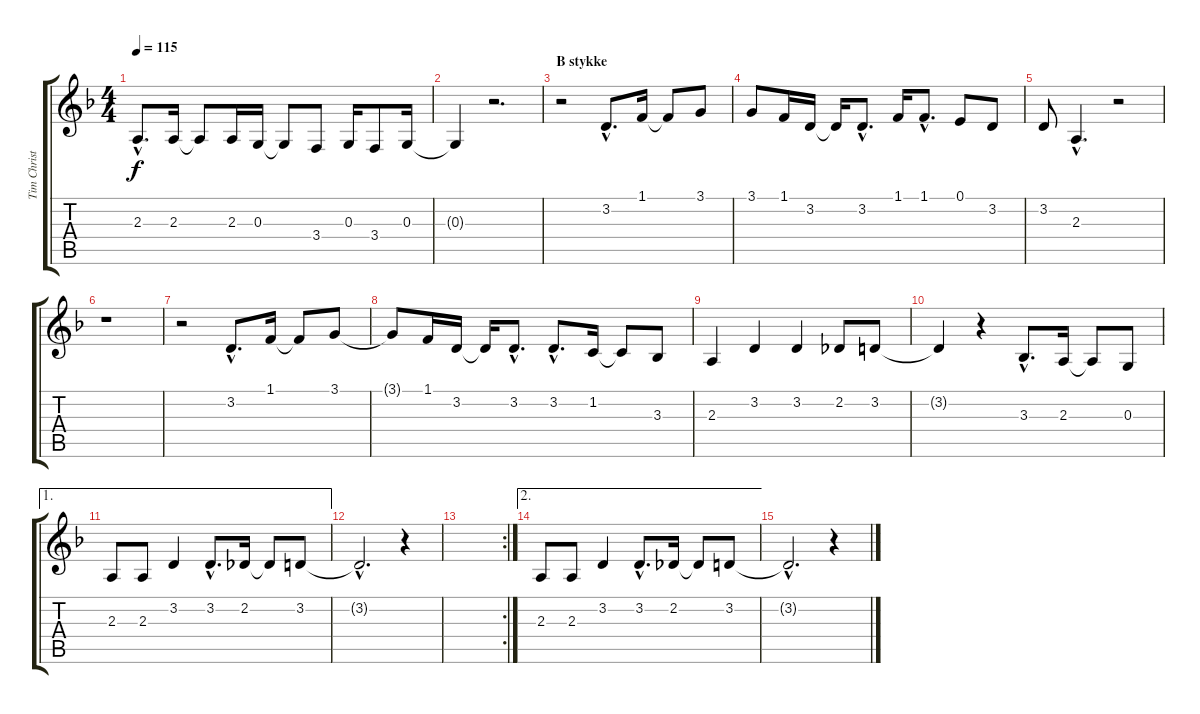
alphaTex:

\track ("Tim Christensen (Vocal)" "Tim Christ") {instrument oboe}
\staff {score tabs}
\tuning (E4 B3 G3 D3 A2 E2) {hide}
\ts (4 4)
\tempo 115
\clef g2
\ks f
2.3{hac}.8{d dy f} 2.3.16 2.3{t}.8 2.3.16 0.3.16 0.3{t}.8 3.4.8 0.3.16 3.4.8 0.3.16 |
0.3{t}.4 r.2{d} |
\section ("" "B stykke")
r.2 3.2{hac}.8{d} 1.1.16 1.1{t}.8 3.1.8 |
3.1.8 1.1.16 3.2.16 3.2{t}.16 3.2{hac}.8{d} 1.1.16 1.1{hac}.8{d} 0.1.8 3.2.8 |
3.2.8 2.3{hac}.4{d} r.2 |
r.1 |
r.2 3.2{hac}.8{d} 1.1.16 1.1{t}.8 3.1.8 |
3.1{t}.8 1.1.16 3.2.16 3.2{t}.16 3.2{hac}.8{d} 3.2{hac}.8{d} 1.2.16 1.2{t}.8 3.3.8 |
2.3.4 3.2.4 3.2.4 2.2.8 3.2.8 |
3.2{t}.4 r.4 3.3{hac}.8{d} 2.3.16 2.3{t}.8 0.3.8 |
\ae 1
2.3.8 2.3.8 3.2.4 3.2{hac}.8{d} 2.2.16 2.2{t}.8 3.2.8 |
3.2{hac t}.2{d} r.4 |
\rc 2
|
\ae 2
2.3.8 2.3.8 3.2.4 3.2{hac}.8{d} 2.2.16 2.2{t}.8 3.2.8 |
3.2{hac t}.2{d} r.4
